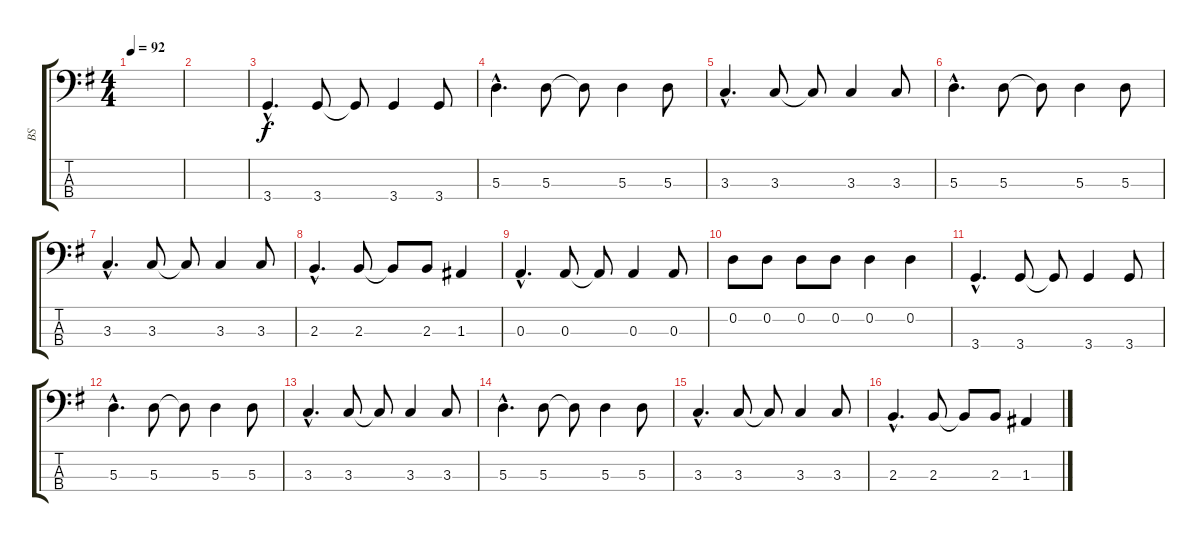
\track ("BS" "BS") {instrument electricbassfinger}
\staff {score tabs}
\tuning (G2 D2 A1 E1) {hide}
\ts (4 4)
\tempo 92
\clef f4
\ks g
|
|
3.4{hac}.4{d} 3.4.8 3.4{t}.8 3.4.4 3.4.8 |
5.3{hac}.4{d} 5.3.8 5.3{t}.8 5.3.4 5.3.8 |
3.3{hac}.4{d} 3.3.8 3.3{t}.8 3.3.4 3.3.8 |
5.3{hac}.4{d} 5.3.8 5.3{t}.8 5.3.4 5.3.8 |
3.3{hac}.4{d} 3.3.8 3.3{t}.8 3.3.4 3.3.8 |
2.3{hac}.4{d} 2.3.8 2.3{t}.8 2.3.8 1.3.4 |
0.3{hac}.4{d} 0.3.8 0.3{t}.8 0.3.4 0.3.8 |
0.2.8 0.2.8 0.2.8 0.2.8 0.2.4 0.2.4 |
3.4{hac}.4{d} 3.4.8 3.4{t}.8 3.4.4 3.4.8 |
5.3{hac}.4{d} 5.3.8 5.3{t}.8 5.3.4 5.3.8 |
3.3{hac}.4{d} 3.3.8 3.3{t}.8 3.3.4 3.3.8 |
5.3{hac}.4{d} 5.3.8 5.3{t}.8 5.3.4 5.3.8 |
3.3{hac}.4{d} 3.3.8 3.3{t}.8 3.3.4 3.3.8 |
2.3{hac}.4{d} 2.3.8 2.3{t}.8 2.3.8 1.3.4
